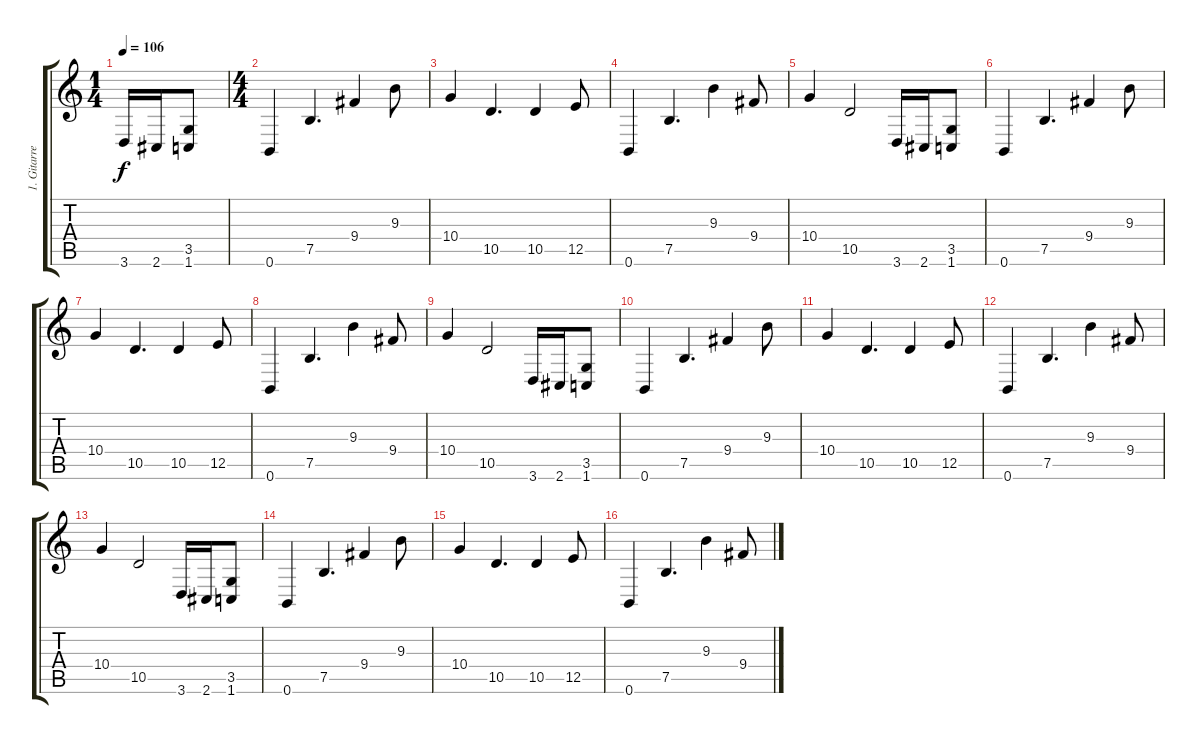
\track ("1. Gitarre" "1. Gitarre") {instrument distortionguitar}
\staff {score tabs}
\tuning (B3 Gb3 D3 A2 E2 B1) {hide}
\ts (1 4)
\tempo 106
\clef g2
\ks c
3.6.16{dy f instrument distortionguitar} 2.6.16 (3.5 1.6).8 |
\ts (4 4)
0.6.4 7.5.4{d} 9.4.4 9.3.8 |
10.4.4 10.5.4{d} 10.5.4 12.5.8 |
0.6.4 7.5.4{d} 9.3.4 9.4.8 |
10.4.4 10.5.2 3.6.16 2.6.16 (3.5 1.6).8 |
0.6.4 7.5.4{d} 9.4.4 9.3.8 |
10.4.4 10.5.4{d} 10.5.4 12.5.8 |
0.6.4 7.5.4{d} 9.3.4 9.4.8 |
10.4.4 10.5.2 3.6.16 2.6.16 (3.5 1.6).8 |
0.6.4 7.5.4{d} 9.4.4 9.3.8 |
10.4.4 10.5.4{d} 10.5.4 12.5.8 |
0.6.4 7.5.4{d} 9.3.4 9.4.8 |
10.4.4 10.5.2 3.6.16 2.6.16 (3.5 1.6).8 |
0.6.4 7.5.4{d} 9.4.4 9.3.8 |
10.4.4 10.5.4{d} 10.5.4 12.5.8 |
0.6.4 7.5.4{d} 9.3.4 9.4.8
